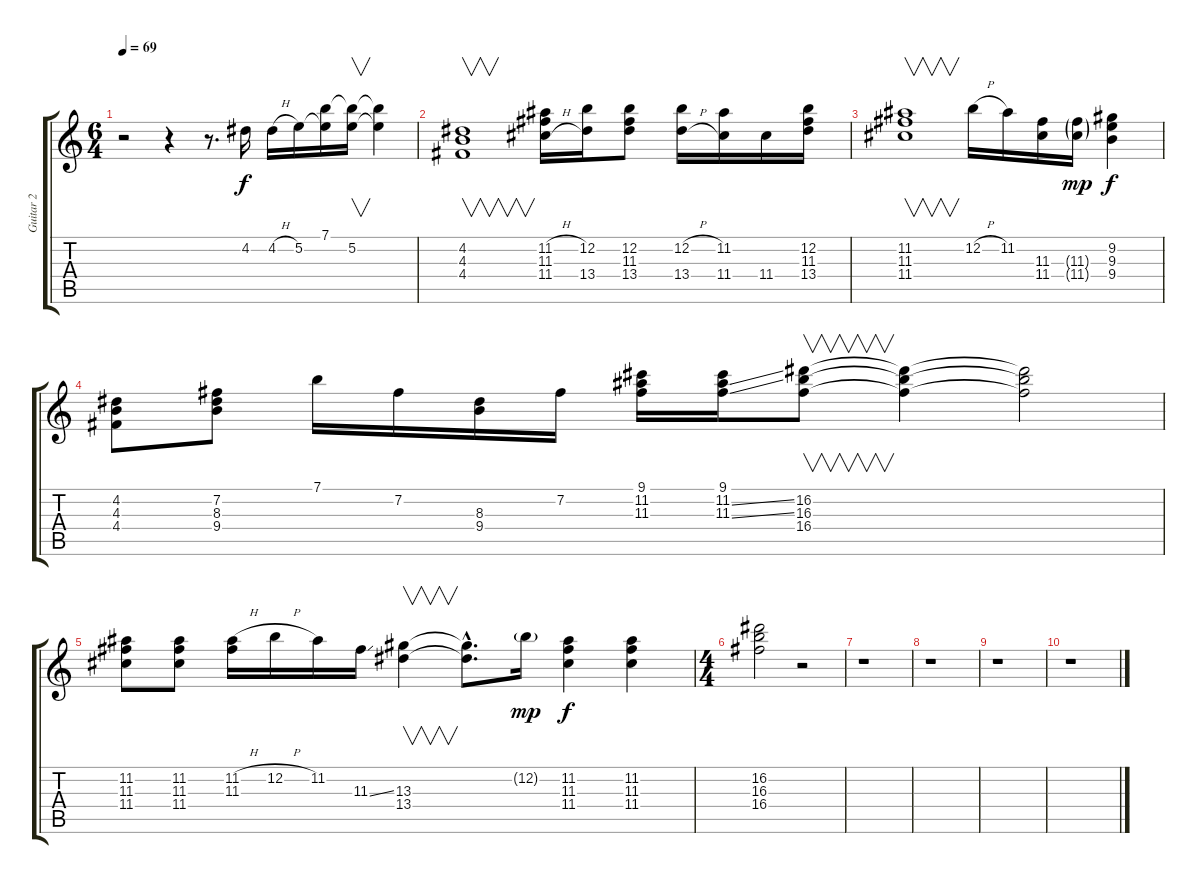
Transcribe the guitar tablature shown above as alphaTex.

\track ("Guitar 2" "Guitar 2") {instrument distortionguitar}
\staff {score tabs}
\tuning (E4 B3 G3 D3 A2 E2) {hide}
\ts (6 4)
\tempo 69
\clef g2
\ks c
r.2{dy f} r.4 r.8{d} 4.2.16 4.2{h}.16 5.2.16 (7.1 5.2{t}).16 (7.1{t} 5.2).16{v} (7.1{t} 5.2{t}).4 |
(4.2 4.3 4.4).1{v} (11.2{h} 11.3 11.4{h}).16 (12.2 13.4).16 (12.2 11.3 13.4).8 (12.2{h} 13.4{h}).16 (11.2 11.4).16 11.4.16 (12.2 11.3 13.4).16 |
(11.2 11.3 11.4).1{v} 12.2{h}.16 11.2.16 (11.3 11.4).16 (11.3{g} 11.4{g}).16{dy mp} (9.2 9.3 9.4).4{dy f} |
(4.2 4.3 4.4).8 (7.2 8.3 9.4).8 7.1.16 7.2.16 (8.3 9.4).16 7.2.16 (9.1 11.2 11.3).16 (9.1 11.2{ss} 11.3{ss}).16 (16.2 16.3 16.4).8{v} (16.2{t} 16.3{t} 16.4{t}).4 (16.2{t} 16.3{t} 16.4{t}).2 |
(11.2 11.3 11.4).8 (11.2 11.3 11.4).8 (11.2{h} 11.3).16 12.2{h}.16 11.2.16 11.3{ss}.16 (13.3 13.4).4{v} (13.3{hac t} 13.4{hac t}).8{d} 12.2{g}.16{dy mp} (11.2 11.3 11.4).4{dy f} (11.2 11.3 11.4).4 |
\ts (4 4)
(16.2 16.3 16.4).2 r.2 |
r.1 |
r.1 |
r.1 |
r.1
